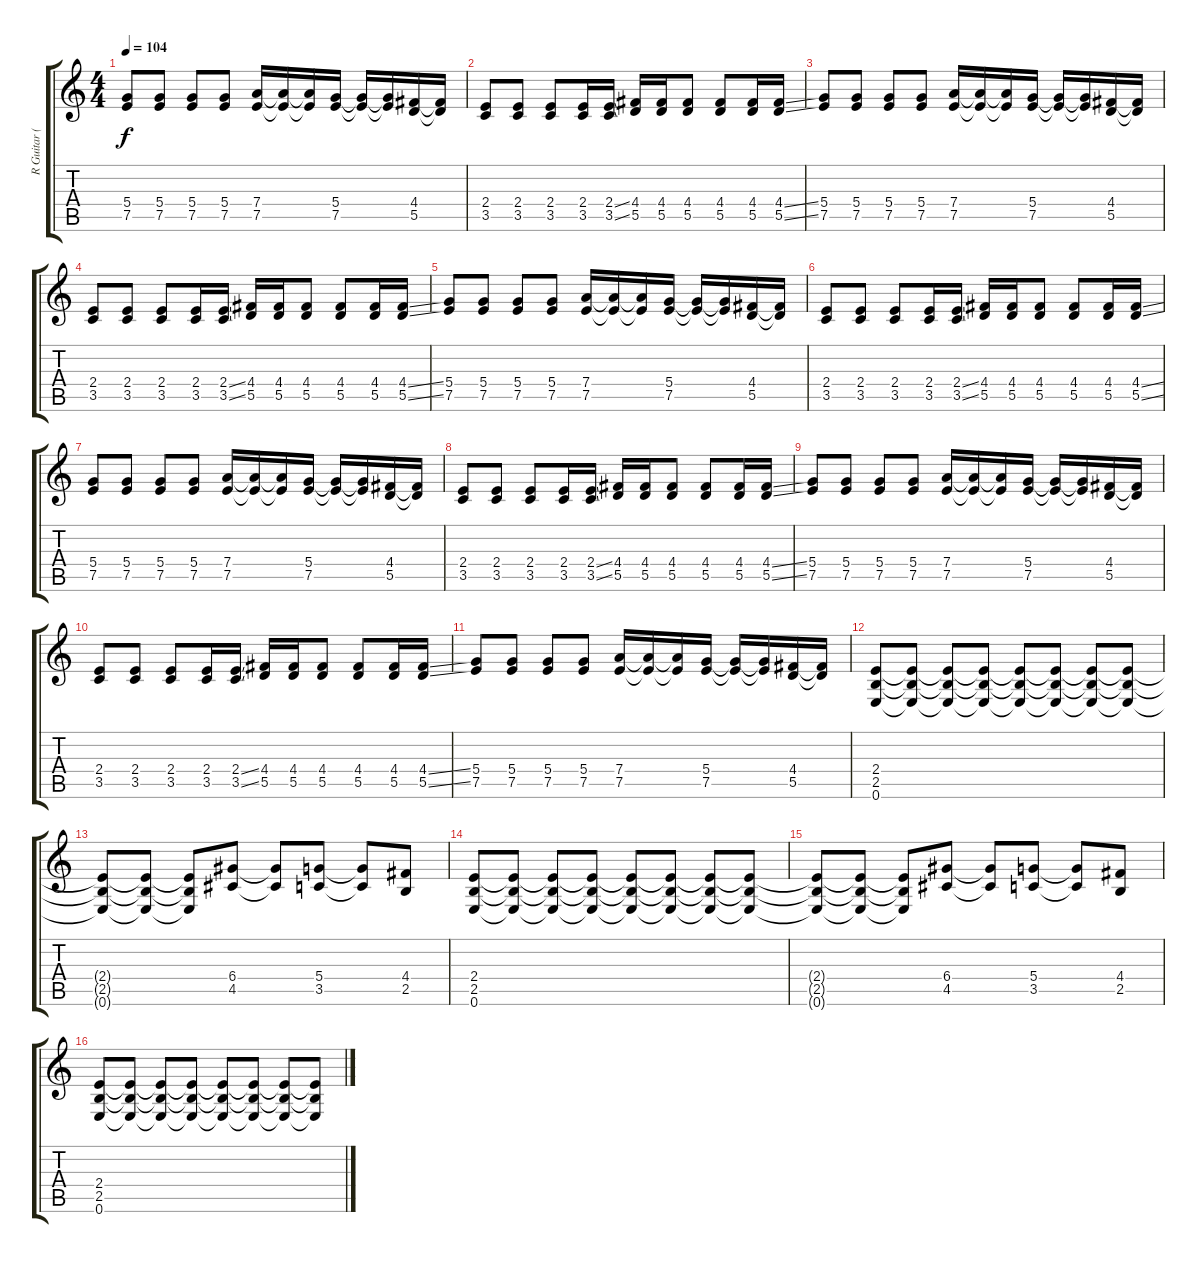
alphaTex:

\track ("R Guitar (12)" "R Guitar (") {instrument acousticguitarnylon}
\staff {score tabs}
\tuning (E4 B3 G3 D3 A2 E2) {hide}
\ts (4 4)
\tempo 104
\clef g2
\ks c
(5.4 7.5).8{dy f} (5.4 7.5).8 (5.4 7.5).8 (5.4 7.5).8 (7.4 7.5).16 (7.4{t} 7.5{t}).16 (7.4{t} 7.5{t}).16 (5.4 7.5).16 (5.4{t} 7.5{t}).16 (5.4{t} 7.5{t}).16 (4.4 5.5).16 (4.4{t} 5.5{t}).16 |
(2.4 3.5).8 (2.4 3.5).8 (2.4 3.5).8 (2.4 3.5).16 (2.4{ss} 3.5{ss}).16 (4.4 5.5).16 (4.4 5.5).16 (4.4 5.5).8 (4.4 5.5).8 (4.4 5.5).16 (4.4{ss} 5.5{ss}).16 |
(5.4 7.5).8 (5.4 7.5).8 (5.4 7.5).8 (5.4 7.5).8 (7.4 7.5).16 (7.4{t} 7.5{t}).16 (7.4{t} 7.5{t}).16 (5.4 7.5).16 (5.4{t} 7.5{t}).16 (5.4{t} 7.5{t}).16 (4.4 5.5).16 (4.4{t} 5.5{t}).16 |
(2.4 3.5).8 (2.4 3.5).8 (2.4 3.5).8 (2.4 3.5).16 (2.4{ss} 3.5{ss}).16 (4.4 5.5).16 (4.4 5.5).16 (4.4 5.5).8 (4.4 5.5).8 (4.4 5.5).16 (4.4{ss} 5.5{ss}).16 |
(5.4 7.5).8 (5.4 7.5).8 (5.4 7.5).8 (5.4 7.5).8 (7.4 7.5).16 (7.4{t} 7.5{t}).16 (7.4{t} 7.5{t}).16 (5.4 7.5).16 (5.4{t} 7.5{t}).16 (5.4{t} 7.5{t}).16 (4.4 5.5).16 (4.4{t} 5.5{t}).16 |
(2.4 3.5).8 (2.4 3.5).8 (2.4 3.5).8 (2.4 3.5).16 (2.4{ss} 3.5{ss}).16 (4.4 5.5).16 (4.4 5.5).16 (4.4 5.5).8 (4.4 5.5).8 (4.4 5.5).16 (4.4{ss} 5.5{ss}).16 |
(5.4 7.5).8 (5.4 7.5).8 (5.4 7.5).8 (5.4 7.5).8 (7.4 7.5).16 (7.4{t} 7.5{t}).16 (7.4{t} 7.5{t}).16 (5.4 7.5).16 (5.4{t} 7.5{t}).16 (5.4{t} 7.5{t}).16 (4.4 5.5).16 (4.4{t} 5.5{t}).16 |
(2.4 3.5).8 (2.4 3.5).8 (2.4 3.5).8 (2.4 3.5).16 (2.4{ss} 3.5{ss}).16 (4.4 5.5).16 (4.4 5.5).16 (4.4 5.5).8 (4.4 5.5).8 (4.4 5.5).16 (4.4{ss} 5.5{ss}).16 |
(5.4 7.5).8 (5.4 7.5).8 (5.4 7.5).8 (5.4 7.5).8 (7.4 7.5).16 (7.4{t} 7.5{t}).16 (7.4{t} 7.5{t}).16 (5.4 7.5).16 (5.4{t} 7.5{t}).16 (5.4{t} 7.5{t}).16 (4.4 5.5).16 (4.4{t} 5.5{t}).16 |
(2.4 3.5).8 (2.4 3.5).8 (2.4 3.5).8 (2.4 3.5).16 (2.4{ss} 3.5{ss}).16 (4.4 5.5).16 (4.4 5.5).16 (4.4 5.5).8 (4.4 5.5).8 (4.4 5.5).16 (4.4{ss} 5.5{ss}).16 |
(5.4 7.5).8 (5.4 7.5).8 (5.4 7.5).8 (5.4 7.5).8 (7.4 7.5).16 (7.4{t} 7.5{t}).16 (7.4{t} 7.5{t}).16 (5.4 7.5).16 (5.4{t} 7.5{t}).16 (5.4{t} 7.5{t}).16 (4.4 5.5).16 (4.4{t} 5.5{t}).16 |
(2.4 2.5 0.6).8 (2.4{t} 2.5{t} 0.6{t}).8 (2.4{t} 2.5{t} 0.6{t}).8 (2.4{t} 2.5{t} 0.6{t}).8 (2.4{t} 2.5{t} 0.6{t}).8 (2.4{t} 2.5{t} 0.6{t}).8 (2.4{t} 2.5{t} 0.6{t}).8 (2.4{t} 2.5{t} 0.6{t}).8 |
(2.4{t} 2.5{t} 0.6{t}).8 (2.4{t} 2.5{t} 0.6{t}).8 (2.4{t} 2.5{t} 0.6{t}).8 (6.4 4.5).8 (6.4{t} 4.5{t}).8 (5.4 3.5).8 (5.4{t} 3.5{t}).8 (4.4 2.5).8 |
(2.4 2.5 0.6).8 (2.4{t} 2.5{t} 0.6{t}).8 (2.4{t} 2.5{t} 0.6{t}).8 (2.4{t} 2.5{t} 0.6{t}).8 (2.4{t} 2.5{t} 0.6{t}).8 (2.4{t} 2.5{t} 0.6{t}).8 (2.4{t} 2.5{t} 0.6{t}).8 (2.4{t} 2.5{t} 0.6{t}).8 |
(2.4{t} 2.5{t} 0.6{t}).8 (2.4{t} 2.5{t} 0.6{t}).8 (2.4{t} 2.5{t} 0.6{t}).8 (6.4 4.5).8 (6.4{t} 4.5{t}).8 (5.4 3.5).8 (5.4{t} 3.5{t}).8 (4.4 2.5).8 |
(2.4 2.5 0.6).8 (2.4{t} 2.5{t} 0.6{t}).8 (2.4{t} 2.5{t} 0.6{t}).8 (2.4{t} 2.5{t} 0.6{t}).8 (2.4{t} 2.5{t} 0.6{t}).8 (2.4{t} 2.5{t} 0.6{t}).8 (2.4{t} 2.5{t} 0.6{t}).8 (2.4{t} 2.5{t} 0.6{t}).8
